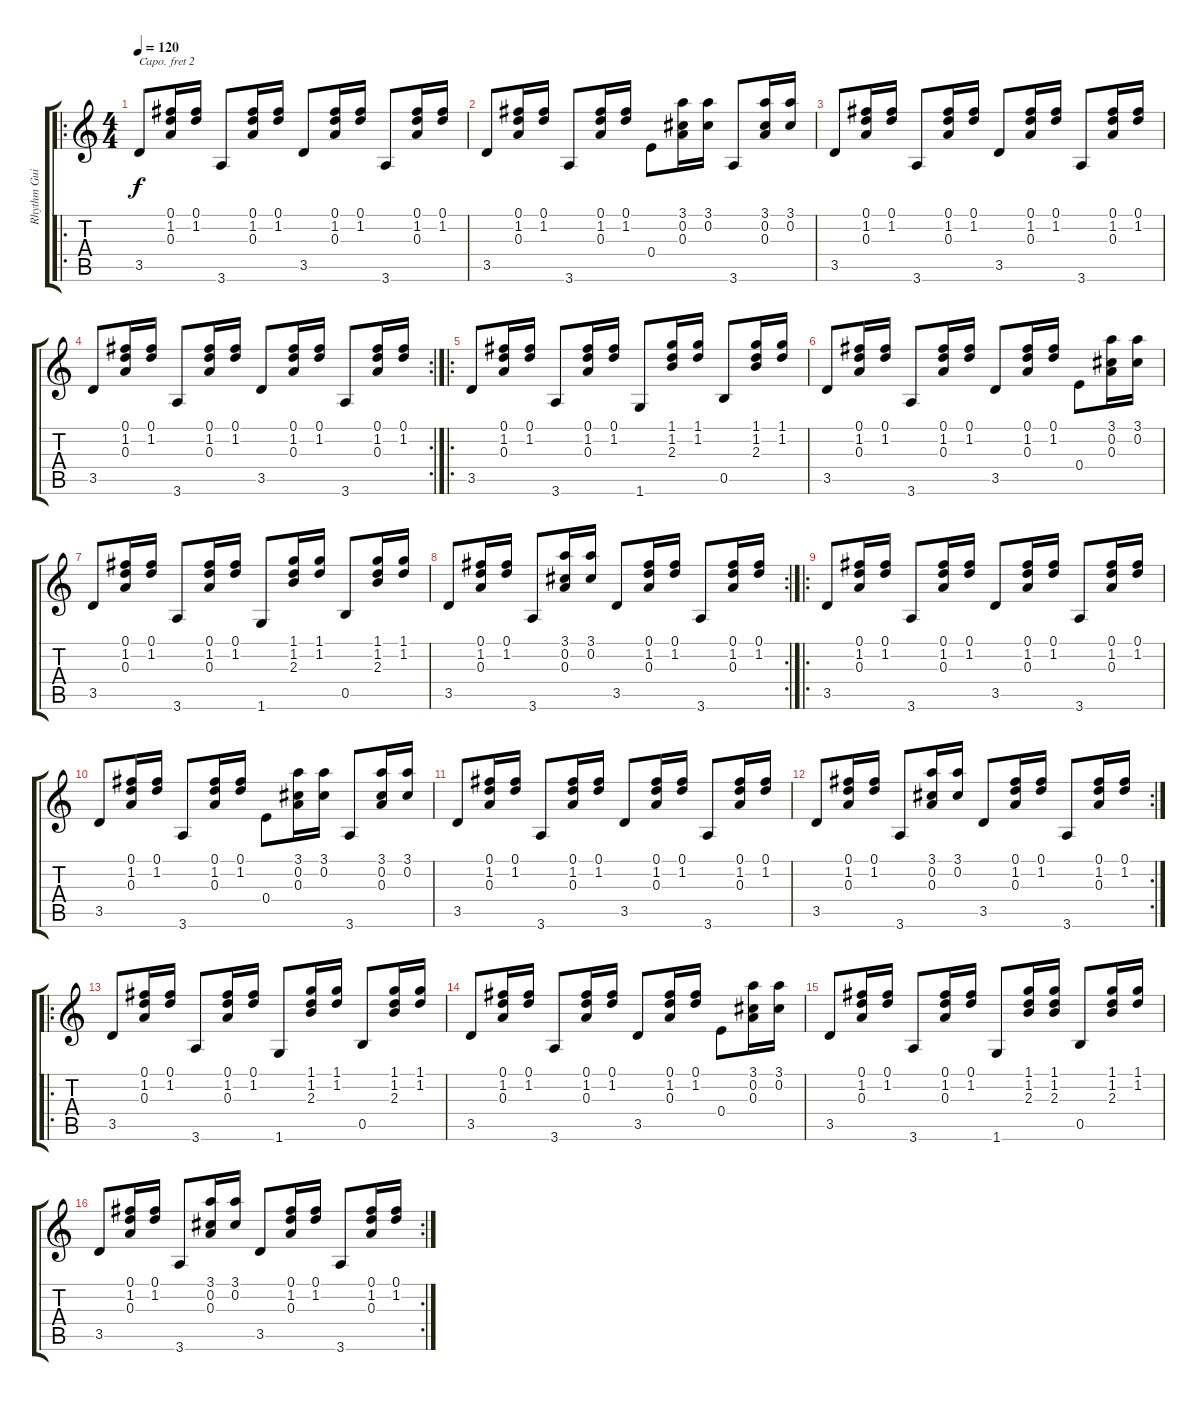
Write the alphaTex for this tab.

\track ("Rhythm Guitar" "Rhythm Gui") {instrument acousticguitarsteel}
\staff {score tabs}
\capo 2
\tuning (E4 B3 G3 D3 A2 E2) {hide}
\ro
\ts (4 4)
\tempo 120
\clef g2
\ks c
3.5.8{dy f instrument acousticguitarsteel} (0.1 1.2 0.3).16 (0.1 1.2).16 3.6.8 (0.1 1.2 0.3).16 (0.1 1.2).16 3.5.8 (0.1 1.2 0.3).16 (0.1 1.2).16 3.6.8 (0.1 1.2 0.3).16 (0.1 1.2).16 |
3.5.8 (0.1 1.2 0.3).16 (0.1 1.2).16 3.6.8 (0.1 1.2 0.3).16 (0.1 1.2).16 0.4.8 (3.1 0.2 0.3).16 (3.1 0.2).16 3.6.8 (3.1 0.2 0.3).16 (3.1 0.2).16 |
3.5.8 (0.1 1.2 0.3).16 (0.1 1.2).16 3.6.8 (0.1 1.2 0.3).16 (0.1 1.2).16 3.5.8 (0.1 1.2 0.3).16 (0.1 1.2).16 3.6.8 (0.1 1.2 0.3).16 (0.1 1.2).16 |
\rc 2
3.5.8 (0.1 1.2 0.3).16 (0.1 1.2).16 3.6.8 (0.1 1.2 0.3).16 (0.1 1.2).16 3.5.8 (0.1 1.2 0.3).16 (0.1 1.2).16 3.6.8 (0.1 1.2 0.3).16 (0.1 1.2).16 |
\ro
3.5.8 (0.1 1.2 0.3).16 (0.1 1.2).16 3.6.8 (0.1 1.2 0.3).16 (0.1 1.2).16 1.6.8 (1.1 1.2 2.3).16 (1.1 1.2).16 0.5.8 (1.1 1.2 2.3).16 (1.1 1.2).16 |
3.5.8 (0.1 1.2 0.3).16 (0.1 1.2).16 3.6.8 (0.1 1.2 0.3).16 (0.1 1.2).16 3.5.8 (0.1 1.2 0.3).16 (0.1 1.2).16 0.4.8 (3.1 0.2 0.3).16 (3.1 0.2).16 |
3.5.8 (0.1 1.2 0.3).16 (0.1 1.2).16 3.6.8 (0.1 1.2 0.3).16 (0.1 1.2).16 1.6.8 (1.1 1.2 2.3).16 (1.1 1.2).16 0.5.8 (1.1 1.2 2.3).16 (1.1 1.2).16 |
\rc 2
3.5.8 (0.1 1.2 0.3).16 (0.1 1.2).16 3.6.8 (3.1 0.2 0.3).16 (3.1 0.2).16 3.5.8 (0.1 1.2 0.3).16 (0.1 1.2).16 3.6.8 (0.1 1.2 0.3).16 (0.1 1.2).16 |
\ro
3.5.8 (0.1 1.2 0.3).16 (0.1 1.2).16 3.6.8 (0.1 1.2 0.3).16 (0.1 1.2).16 3.5.8 (0.1 1.2 0.3).16 (0.1 1.2).16 3.6.8 (0.1 1.2 0.3).16 (0.1 1.2).16 |
3.5.8 (0.1 1.2 0.3).16 (0.1 1.2).16 3.6.8 (0.1 1.2 0.3).16 (0.1 1.2).16 0.4.8 (3.1 0.2 0.3).16 (3.1 0.2).16 3.6.8 (3.1 0.2 0.3).16 (3.1 0.2).16 |
3.5.8 (0.1 1.2 0.3).16 (0.1 1.2).16 3.6.8 (0.1 1.2 0.3).16 (0.1 1.2).16 3.5.8 (0.1 1.2 0.3).16 (0.1 1.2).16 3.6.8 (0.1 1.2 0.3).16 (0.1 1.2).16 |
\rc 2
3.5.8 (0.1 1.2 0.3).16 (0.1 1.2).16 3.6.8 (3.1 0.2 0.3).16 (3.1 0.2).16 3.5.8 (0.1 1.2 0.3).16 (0.1 1.2).16 3.6.8 (0.1 1.2 0.3).16 (0.1 1.2).16 |
\ro
3.5.8 (0.1 1.2 0.3).16 (0.1 1.2).16 3.6.8 (0.1 1.2 0.3).16 (0.1 1.2).16 1.6.8 (1.1 1.2 2.3).16 (1.1 1.2).16 0.5.8 (1.1 1.2 2.3).16 (1.1 1.2).16 |
3.5.8 (0.1 1.2 0.3).16 (0.1 1.2).16 3.6.8 (0.1 1.2 0.3).16 (0.1 1.2).16 3.5.8 (0.1 1.2 0.3).16 (0.1 1.2).16 0.4.8 (3.1 0.2 0.3).16 (3.1 0.2).16 |
3.5.8 (0.1 1.2 0.3).16 (0.1 1.2).16 3.6.8 (0.1 1.2 0.3).16 (0.1 1.2).16 1.6.8 (1.1 1.2 2.3).16 (1.1 1.2 2.3).16 0.5.8 (1.1 1.2 2.3).16 (1.1 1.2).16 |
\rc 2
3.5.8 (0.1 1.2 0.3).16 (0.1 1.2).16 3.6.8 (3.1 0.2 0.3).16 (3.1 0.2).16 3.5.8 (0.1 1.2 0.3).16 (0.1 1.2).16 3.6.8 (0.1 1.2 0.3).16 (0.1 1.2).16
